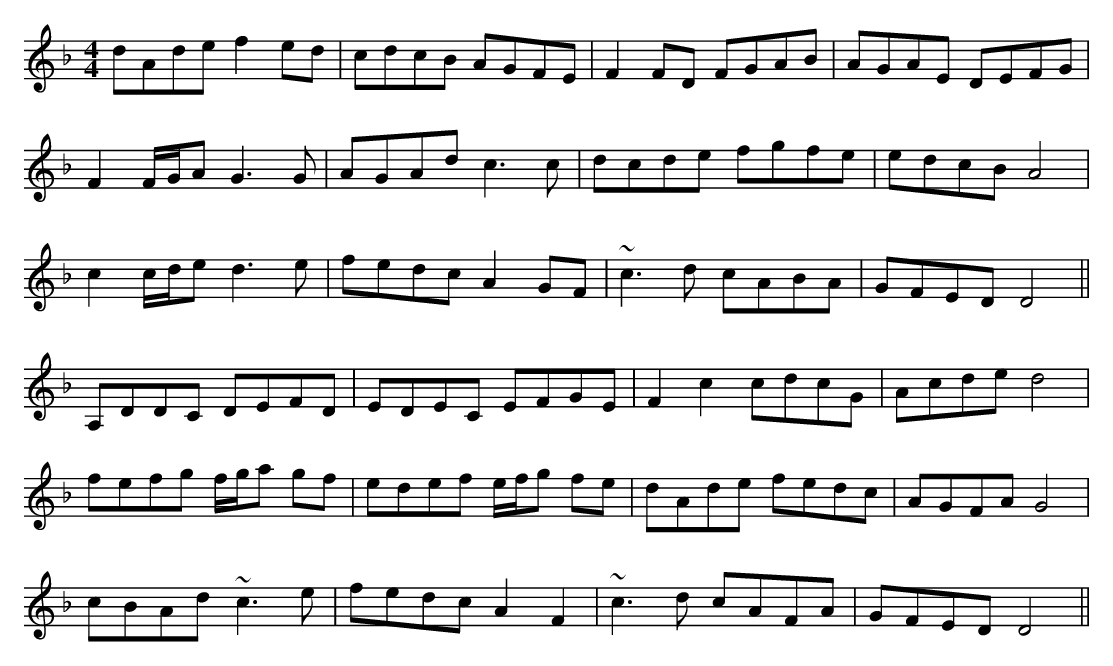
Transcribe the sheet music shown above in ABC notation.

X:1
M:4/4
K:Dmin
dAde f2ed|cdcB AGFE|F2FD FGAB|AGAE DEFG|
F2F/2G/2A G3G|AGAd c3c|dcde fgfe|edcB A4|
c2c/2d/2e d3e|fedc A2GF|~c3d cABA|GFED D4||
A,DDC DEFD|EDEC EFGE|F2c2cdcG|Acde d4|
fefg f/2g/2a gf|edef e/2f/2g fe|dAde fedc|AGFA G4|
cBAd ~c3e|fedc A2F2|~c3d cAFA|GFED D4||
